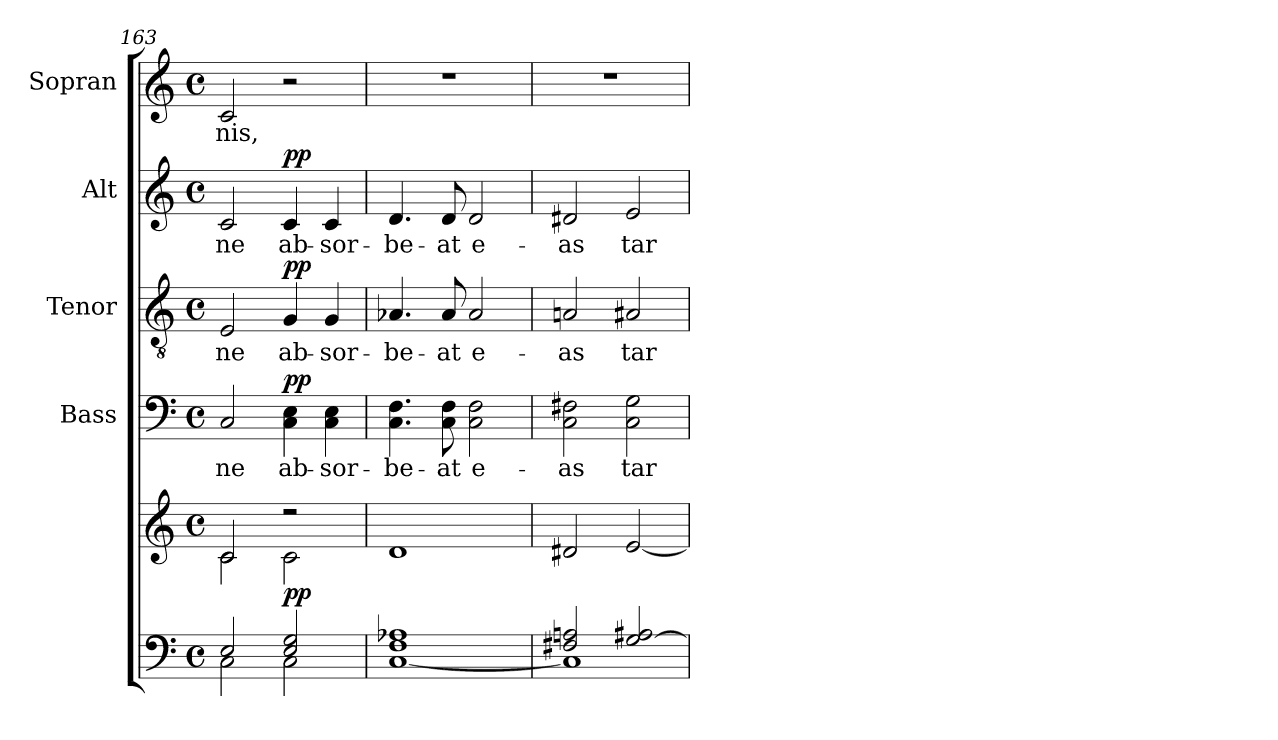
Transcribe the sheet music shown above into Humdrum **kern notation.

**kern	**kern	**dynam	**kern	**text	**dynam	**kern	**text	**dynam	**kern	**text	**dynam	**kern	**text
*part5	*part5	*part5	*part4	*part4	*part4	*part3	*part3	*part3	*part2	*part2	*part2	*part1	*part1
*staff6	*staff5	*staff5/6	*staff4	*staff4	*staff4	*staff3	*staff3	*staff3	*staff2	*staff2	*staff2	*staff1	*staff1
*	*	*	*I"Bass	*	*	*I"Tenor	*	*	*I"Alt	*	*	*I"Sopran	*
*	*	*	*I'B.	*	*	*I'T.	*	*	*I'A.	*	*	*I'S.	*
*clefF4	*clefG2	*	*clefF4	*	*	*clefGv2	*	*	*clefG2	*	*	*clefG2	*
*k[]	*k[]	*	*k[]	*	*	*k[]	*	*	*k[]	*	*	*k[]	*
*C:	*C:	*	*C:	*	*	*C:	*	*	*C:	*	*	*C:	*
*M4/4	*M4/4	*	*M4/4	*	*	*M4/4	*	*	*M4/4	*	*	*M4/4	*
*met(c)	*met(c)	*	*met(c)	*	*	*met(c)	*	*	*met(c)	*	*	*met(c)	*
=163	=163	=163	=163	=163	=163	=163	=163	=163	=163	=163	=163	=163	=163
*^	*^	*	*	*	*	*	*	*	*	*	*	*	*
!	!	!	!	!	!	!LO:LY:b	!	!	!LO:LY:b	!	!	!LO:LY:b	!	!	!LO:LY:b
2E/	2C\	2c/	2c\	.	2C/	ne	.	2E/	ne	.	2c/	ne	.	2c/	-nis,
!	!	!	!	!LO:DY:b	!	!LO:LY:b	!LO:DY:a	!	!LO:LY:b	!LO:DY:a	!	!LO:LY:b	!LO:DY:a	!	!
2E/ 2G/	2C\	2r	2c\	pp	4C\ 4E\	ab-	pp	4G/	ab-	pp	4c/	ab-	pp	2r	.
!	!	!	!	!	!	!LO:LY:b	!	!	!LO:LY:b	!	!	!LO:LY:b	!	!	!
.	.	.	.	.	4C\ 4E\	-sor-	.	4G/	-sor-	.	4c/	-sor-	.	.	.
*	*	*v	*v	*	*	*	*	*	*	*	*	*	*	*	*
!!LO:PB:g=z
=164	=164	=164	=164	=164	=164	=164	=164	=164	=164	=164	=164	=164	=164	=164
!	!	!	!	!	!LO:LY:b	!	!	!LO:LY:b	!	!	!LO:LY:b	!	!	!
1F 1A-X	[<1C	1d	.	4.C\ 4.F\	-be-	.	4.A-X/	-be-	.	4.d/	-be-	.	1r	.
!	!	!	!	!	!LO:LY:b	!	!	!LO:LY:b	!	!	!LO:LY:b	!	!	!
.	.	.	.	8C\ 8F\	-at	.	8A-/	-at	.	8d/	-at	.	.	.
!	!	!	!	!	!LO:LY:b	!	!	!LO:LY:b	!	!	!LO:LY:b	!	!	!
.	.	.	.	2C\ 2F\	e-	.	2A-/	e-	.	2d/	e-	.	.	.
=165	=165	=165	=165	=165	=165	=165	=165	=165	=165	=165	=165	=165	=165	=165
!	!	!	!	!	!LO:LY:b	!	!	!LO:LY:b	!	!	!LO:LY:b	!	!	!
2F#X/ 2An/	1C]	2d#X/	.	2C\ 2F#X\	-as	.	2An/	-as	.	2d#X/	-as	.	1r	.
!	!	!	!	!	!LO:LY:b	!	!	!LO:LY:b	!	!	!LO:LY:b	!	!	!
[>2G/ 2A#X/	.	[2e/	.	2C\ 2G\	tar-	.	2A#X/	tar-	.	2e/	tar-	.	.	.
*v	*v	*	*	*	*	*	*	*	*	*	*	*	*	*
=	=	=	=	=	=	=	=	=	=	=	=	=	=
*-	*-	*-	*-	*-	*-	*-	*-	*-	*-	*-	*-	*-	*-
